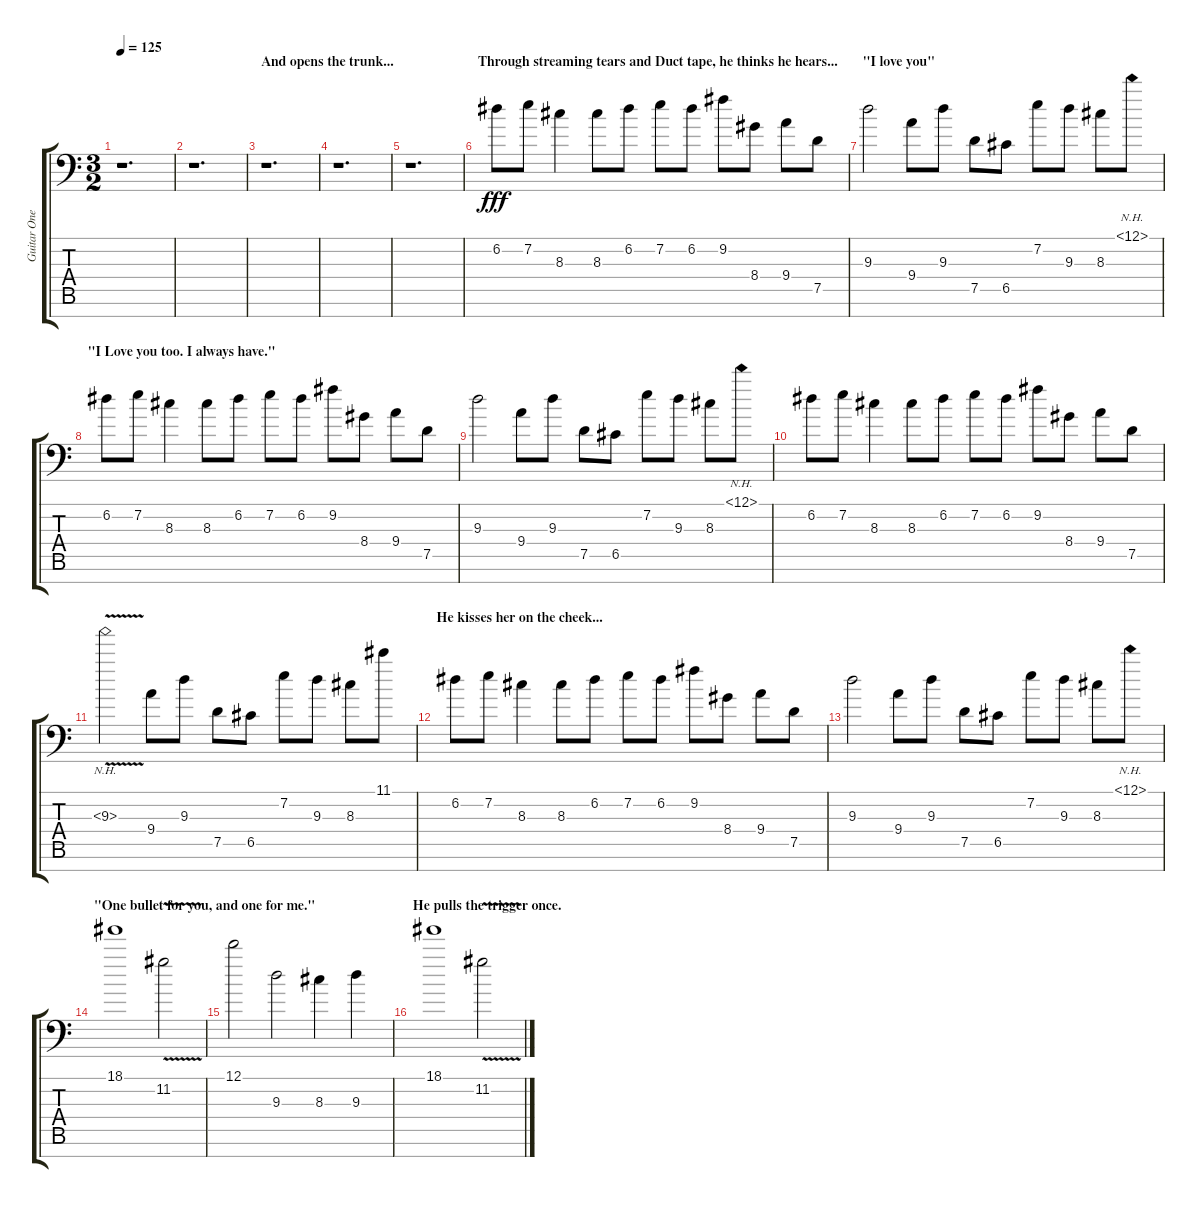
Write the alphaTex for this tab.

\track ("Guitar One" "Guitar One") {instrument overdrivenguitar}
\staff {score tabs}
\tuning (D4 A3 F3 C3 G2 D2 A1) {hide}
\ts (3 2)
\section ("" "")
\tempo 125
\clef f4
\ks c
r.1{d dy fff} |
r.1{d} |
\section ("" "And opens the trunk...")
r.1{d} |
r.1{d} |
r.1{d} |
\section ("" "Through streaming tears and Duct tape, he thinks he hears...")
6.2.8 7.2.8 8.3.4 8.3.8 6.2.8 7.2.8 6.2.8 9.2.8 8.4.8 9.4.8 7.5.8 |
\section ("" "\"I love you\"")
9.3.2 9.4.8 9.3.8 7.5.8 6.5.8 7.2.8 9.3.8 8.3.8 11.1{nh}.8 |
\section ("" "\"I Love you too. I always have.\"")
6.2.8 7.2.8 8.3.4 8.3.8 6.2.8 7.2.8 6.2.8 9.2.8 8.4.8 9.4.8 7.5.8 |
9.3.2 9.4.8 9.3.8 7.5.8 6.5.8 7.2.8 9.3.8 8.3.8 11.1{nh}.8 |
6.2.8 7.2.8 8.3.4 8.3.8 6.2.8 7.2.8 6.2.8 9.2.8 8.4.8 9.4.8 7.5.8 |
\section ("" "")
9.3{nh v}.2 9.4.8 9.3.8 7.5.8 6.5.8 7.2.8 9.3.8 8.3.8 11.1.8 |
\section ("" "He kisses her on the cheek...")
6.2.8 7.2.8 8.3.4 8.3.8 6.2.8 7.2.8 6.2.8 9.2.8 8.4.8 9.4.8 7.5.8 |
\section ("" "")
9.3.2 9.4.8 9.3.8 7.5.8 6.5.8 7.2.8 9.3.8 8.3.8 11.1{nh}.8 |
\section ("" "\"One bullet for you, and one for me.\"")
18.1.1 11.2{v}.2 |
12.1.2 9.3.2 8.3.4 9.3.4 |
\section ("" "He pulls the trigger once.")
18.1.1 11.2{v}.2
